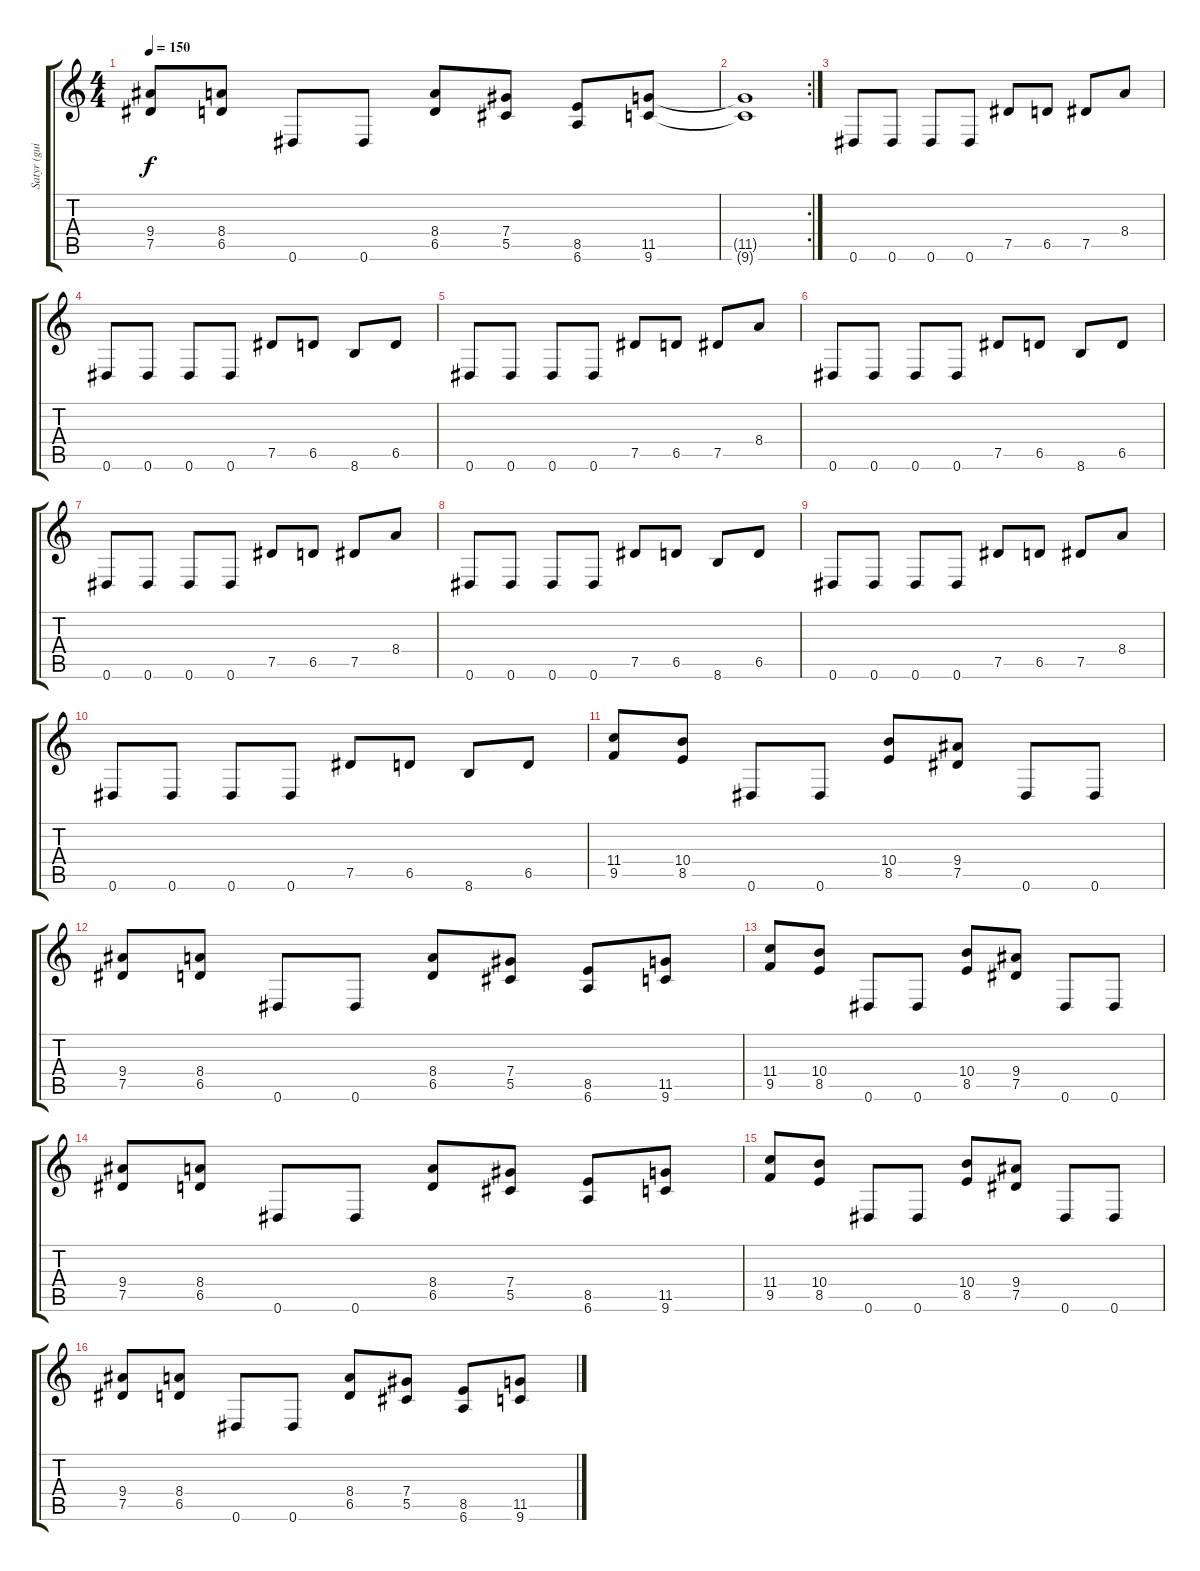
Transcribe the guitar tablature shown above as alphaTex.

\track ("Satyr (guitar 1)" "Satyr (gui") {instrument distortionguitar}
\staff {score tabs}
\tuning (Eb4 Bb3 Gb3 Db3 Ab2 Eb2) {hide}
\ts (4 4)
\tempo 150
\clef g2
\ks c
(9.4 7.5).8{dy f} (8.4 6.5).8 0.6.8 0.6.8 (8.4 6.5).8 (7.4 5.5).8 (8.5 6.6).8 (11.5 9.6).8 |
\rc 2
(11.5{t} 9.6{t}).1 |
0.6.8 0.6.8 0.6.8 0.6.8 7.5.8 6.5.8 7.5.8 8.4.8 |
0.6.8 0.6.8 0.6.8 0.6.8 7.5.8 6.5.8 8.6.8 6.5.8 |
0.6.8 0.6.8 0.6.8 0.6.8 7.5.8 6.5.8 7.5.8 8.4.8 |
0.6.8 0.6.8 0.6.8 0.6.8 7.5.8 6.5.8 8.6.8 6.5.8 |
0.6.8 0.6.8 0.6.8 0.6.8 7.5.8 6.5.8 7.5.8 8.4.8 |
0.6.8 0.6.8 0.6.8 0.6.8 7.5.8 6.5.8 8.6.8 6.5.8 |
0.6.8 0.6.8 0.6.8 0.6.8 7.5.8 6.5.8 7.5.8 8.4.8 |
0.6.8 0.6.8 0.6.8 0.6.8 7.5.8 6.5.8 8.6.8 6.5.8 |
(11.4 9.5).8 (10.4 8.5).8 0.6.8 0.6.8 (10.4 8.5).8 (9.4 7.5).8 0.6.8 0.6.8 |
(9.4 7.5).8 (8.4 6.5).8 0.6.8 0.6.8 (8.4 6.5).8 (7.4 5.5).8 (8.5 6.6).8 (11.5 9.6).8 |
(11.4 9.5).8 (10.4 8.5).8 0.6.8 0.6.8 (10.4 8.5).8 (9.4 7.5).8 0.6.8 0.6.8 |
(9.4 7.5).8 (8.4 6.5).8 0.6.8 0.6.8 (8.4 6.5).8 (7.4 5.5).8 (8.5 6.6).8 (11.5 9.6).8 |
(11.4 9.5).8 (10.4 8.5).8 0.6.8 0.6.8 (10.4 8.5).8 (9.4 7.5).8 0.6.8 0.6.8 |
(9.4 7.5).8 (8.4 6.5).8 0.6.8 0.6.8 (8.4 6.5).8 (7.4 5.5).8 (8.5 6.6).8 (11.5 9.6).8
